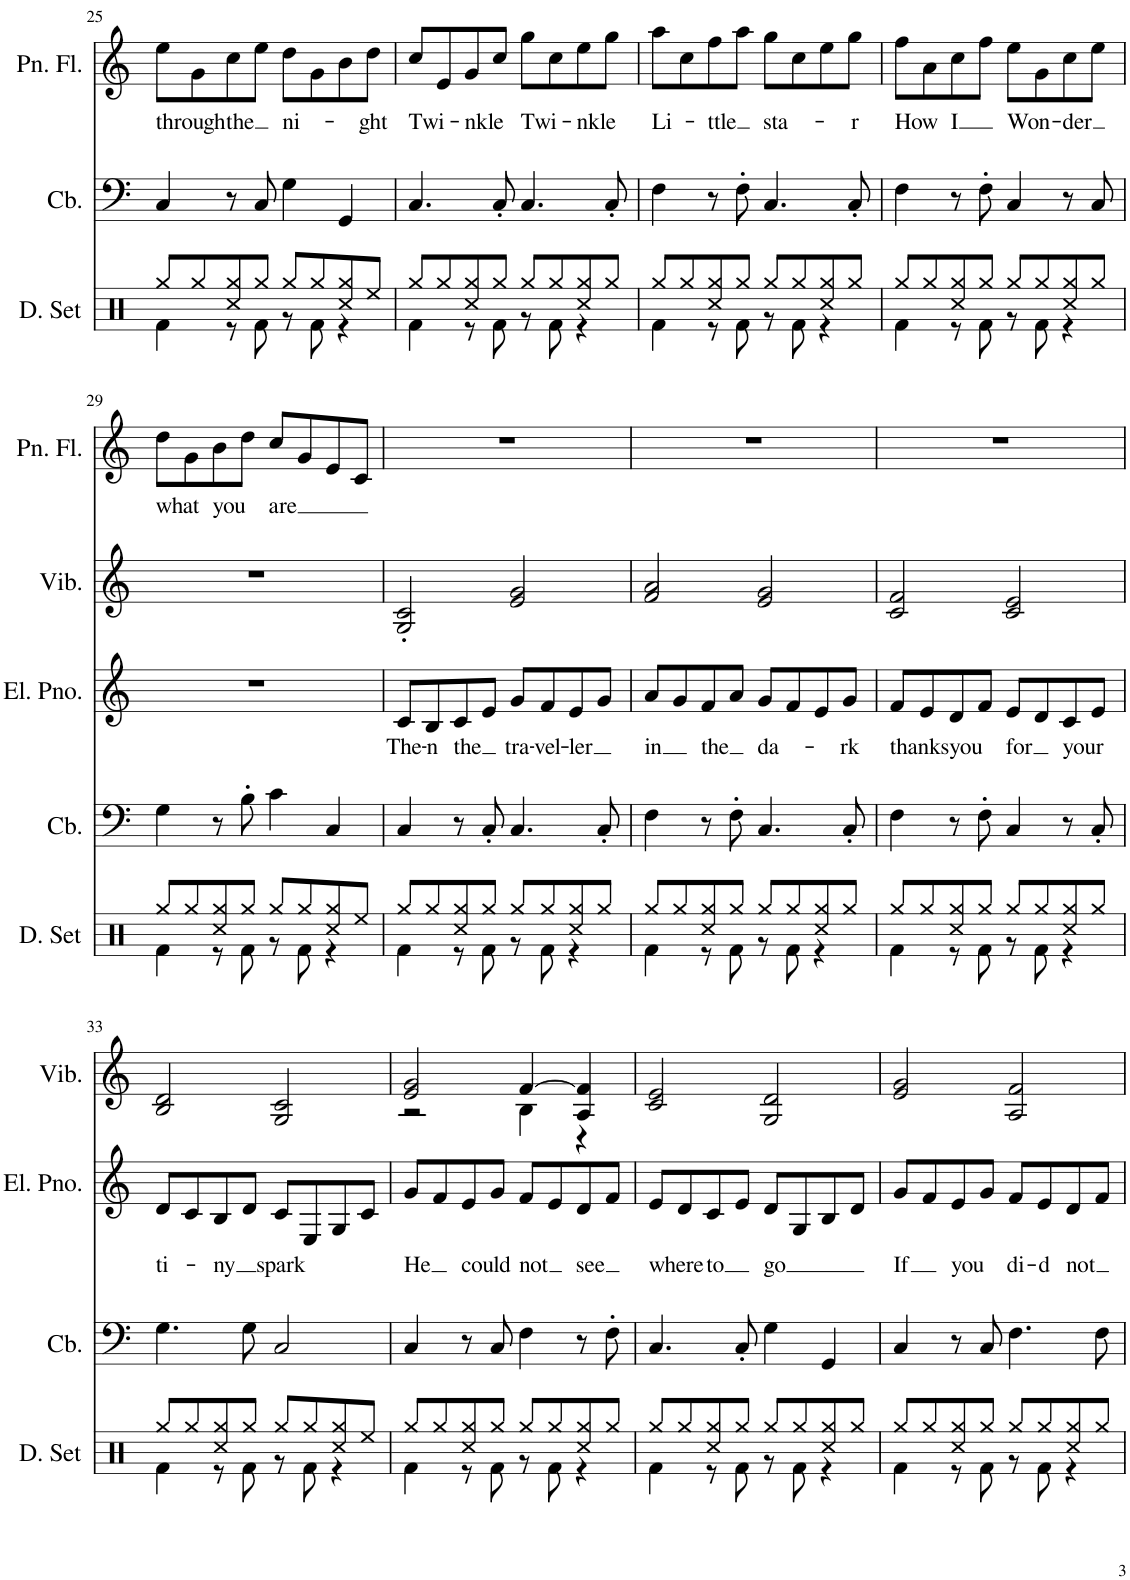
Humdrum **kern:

**kern	**kern	**text	**kern	**kern	**text
*part4	*part3	*part3	*part2	*part1	*part1
*staff4	*staff3	*staff3	*staff2	*staff1	*staff1
*I"A. Bass	*I"E. Piano	*	*I"Vibraphone	*I"Pan Flute	*
*	*	*	*I'Vib.	*I'Pn. Fl.	*
!!LO:PB:g=z
*clefF4	*clefG2	*	*clefG2	*clefG2	*
*Trd7c12	*	*	*	*	*
*k[]	*k[]	*	*k[]	*k[]	*
*M4/4	*M4/4	*	*M4/4	*M4/4	*
=25	=25	=25	=25	=25	=25
!	!	!	!	!	!LO:LY:b
4C/	1r	.	1r	8ee\L	through
.	.	.	.	8g\	.
!	!	!	!	!	!LO:LY:b
8r	.	.	.	8cc\	the
8C/	.	.	.	8ee\J	.
!	!	!	!	!	!LO:LY:b
4G\	.	.	.	8dd\L	ni-
.	.	.	.	8g\	.
4GG/	.	.	.	8b\	.
!	!	!	!	!	!LO:LY:b
.	.	.	.	8dd\J	-ght
=26	=26	=26	=26	=26	=26
!	!	!	!	!	!LO:LY:b
4.C/	1r	.	1r	8cc/L	Twi-
.	.	.	.	8e/	.
!	!	!	!	!	!LO:LY:b
.	.	.	.	8g/	nkle
8C'/	.	.	.	8cc/J	.
!	!	!	!	!	!LO:LY:b
4.C/	.	.	.	8gg\L	Twi-
.	.	.	.	8cc\	.
!	!	!	!	!	!LO:LY:b
.	.	.	.	8ee\	-nkle
8C'/	.	.	.	8gg\J	.
=27	=27	=27	=27	=27	=27
!	!	!	!	!	!LO:LY:b
4F\	1r	.	1r	8aa\L	Li-
.	.	.	.	8cc\	.
!	!	!	!	!	!LO:LY:b
8r	.	.	.	8ff\	-ttle
8F'\	.	.	.	8aa\J	.
!	!	!	!	!	!LO:LY:b
4.C/	.	.	.	8gg\L	sta-
.	.	.	.	8cc\	.
.	.	.	.	8ee\	.
!	!	!	!	!	!LO:LY:b
8C'/	.	.	.	8gg\J	-r
=28	=28	=28	=28	=28	=28
!	!	!	!	!	!LO:LY:b
4F\	1r	.	1r	8ff\L	How
.	.	.	.	8a\	.
!	!	!	!	!	!LO:LY:b
8r	.	.	.	8cc\	I
8F'\	.	.	.	8ff\J	.
!	!	!	!	!	!LO:LY:b
4C/	.	.	.	8ee\L	Won-
.	.	.	.	8g\	.
!	!	!	!	!	!LO:LY:b
8r	.	.	.	8cc\	-der
8C/	.	.	.	8ee\J	.
!!LO:LB:g=z
=29	=29	=29	=29	=29	=29
!	!	!	!	!	!LO:LY:b
4G\	1r	.	1r	8dd\L	what
.	.	.	.	8g\	.
!	!	!	!	!	!LO:LY:b
8r	.	.	.	8b\	you
8B'\	.	.	.	8dd\J	.
!	!	!	!	!	!LO:LY:b
4c\	.	.	.	8cc/L	are
.	.	.	.	8g/	.
4C/	.	.	.	8e/	.
.	.	.	.	8c/J	.
=30	=30	=30	=30	=30	=30
!	!	!LO:LY:b	!	!	!
4C/	8c/L	The-	2G/' 2c/'	1r	.
!	!	!LO:LY:b	!	!	!
.	8B/	-n	.	.	.
!	!	!LO:LY:b	!	!	!
8r	8c/	the	.	.	.
8C'/	8e/J	.	.	.	.
!	!	!LO:LY:b	!	!	!
4.C/	8g/L	tra-	2e/ 2g/	.	.
!	!	!LO:LY:b	!	!	!
.	8f/	-vel-	.	.	.
!	!	!LO:LY:b	!	!	!
.	8e/	-ler	.	.	.
8C'/	8g/J	.	.	.	.
=31	=31	=31	=31	=31	=31
!	!	!LO:LY:b	!	!	!
4F\	8a/L	in	2f/ 2a/	1r	.
.	8g/	.	.	.	.
!	!	!LO:LY:b	!	!	!
8r	8f/	the	.	.	.
8F'\	8a/J	.	.	.	.
!	!	!LO:LY:b	!	!	!
4.C/	8g/L	da-	2e/ 2g/	.	.
.	8f/	.	.	.	.
.	8e/	.	.	.	.
!	!	!LO:LY:b	!	!	!
8C'/	8g/J	-rk	.	.	.
=32	=32	=32	=32	=32	=32
!	!	!LO:LY:b	!	!	!
4F\	8f/L	thanks	2c/ 2f/	1r	.
.	8e/	.	.	.	.
!	!	!LO:LY:b	!	!	!
8r	8d/	you	.	.	.
8F'\	8f/J	.	.	.	.
!	!	!LO:LY:b	!	!	!
4C/	8e/L	for	2c/ 2e/	.	.
.	8d/	.	.	.	.
!	!	!LO:LY:b	!	!	!
8r	8c/	your	.	.	.
8C'/	8e/J	.	.	.	.
!!LO:LB:g=z
=33	=33	=33	=33	=33	=33
!	!	!LO:LY:b	!	!	!
4.G\	8d/L	ti-	2B/ 2d/	1r	.
.	8c/	.	.	.	.
!	!	!LO:LY:b	!	!	!
.	8B/	-ny	.	.	.
8G\	8d/J	.	.	.	.
!	!	!LO:LY:b	!	!	!
2C/	8c/L	spark	2G/ 2c/	.	.
.	8E/	.	.	.	.
.	8G/	.	.	.	.
.	8c/J	.	.	.	.
=34	=34	=34	=34	=34	=34
!	!	!LO:LY:b	!	!	!
*	*	*	*^	*	*
4C/	8g/L	He	2e/ 2g/	2r	1r	.
.	8f/	.	.	.	.	.
!	!	!LO:LY:b	!	!	!	!
8r	8e/	could	.	.	.	.
8C/	8g/J	.	.	.	.	.
!	!	!LO:LY:b	!	!	!	!
4F\	8f/L	not	[4f/	4B\	.	.
.	8e/	.	.	.	.	.
!	!	!LO:LY:b	!	!	!	!
8r	8d/	see	4A/ 4f/]	4r	.	.
8F'\	8f/J	.	.	.	.	.
*	*	*	*v	*v	*	*
=35	=35	=35	=35	=35	=35
!	!	!LO:LY:b	!	!	!
4.C/	8e/L	where	2c/ 2e/	1r	.
.	8d/	.	.	.	.
!	!	!LO:LY:b	!	!	!
.	8c/	to	.	.	.
8C'/	8e/J	.	.	.	.
!	!	!LO:LY:b	!	!	!
4G\	8d/L	go	2G/ 2d/	.	.
.	8G/	.	.	.	.
4GG/	8B/	.	.	.	.
.	8d/J	.	.	.	.
=36	=36	=36	=36	=36	=36
!	!	!LO:LY:b	!	!	!
4C/	8g/L	If	2e/ 2g/	1r	.
.	8f/	.	.	.	.
!	!	!LO:LY:b	!	!	!
8r	8e/	you	.	.	.
8C/	8g/J	.	.	.	.
!	!	!LO:LY:b	!	!	!
4.F\	8f/L	di-	2A/ 2f/	.	.
!	!	!LO:LY:b	!	!	!
.	8e/	-d	.	.	.
!	!	!LO:LY:b	!	!	!
.	8d/	not	.	.	.
8F\	8f/J	.	.	.	.
=	=	=	=	=	=
*-	*-	*-	*-	*-	*-
